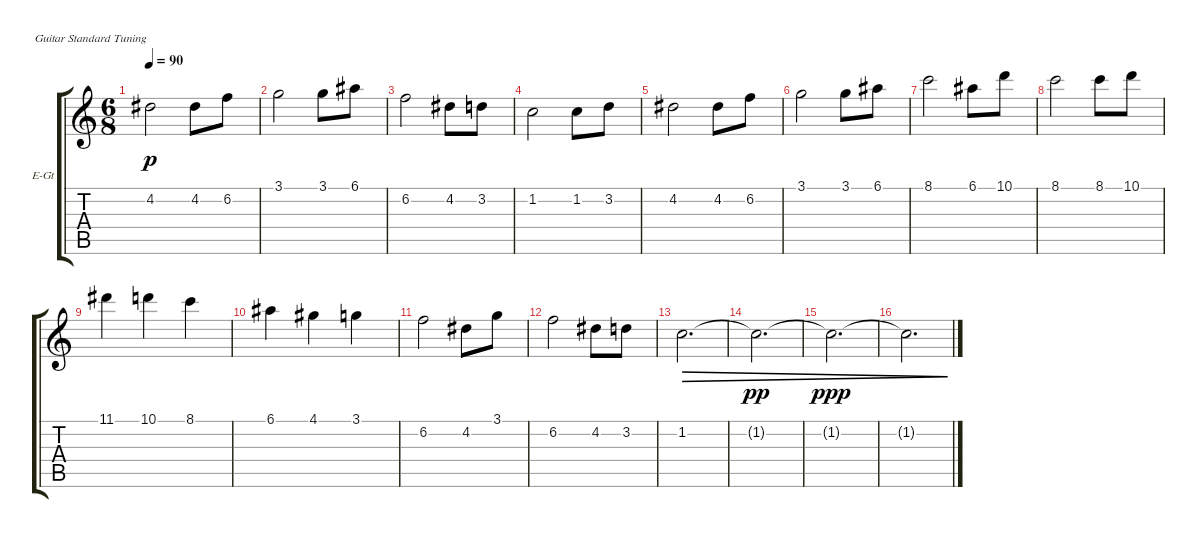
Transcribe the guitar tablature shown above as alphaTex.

\defaultSystemsLayout 4
\bracketExtendMode groupsimilarinstruments
\firstSystemTrackNameOrientation horizontal
\otherSystemsTrackNameOrientation horizontal
\track ("Electric Guitar" "E-Gt") {instrument distortionguitar}
\staff {score tabs}
\tuning (E4 B3 G3 D3 A2 E2)
\ts (6 8)
\tempo 90
\clef g2
\scale
0.333333
\ks c
4.2.2{dy p} 4.2.8 6.2.8 |
\scale
0.333333 3.1.2 3.1.8 6.1.8 |
\scale
0.333333 6.2.2 4.2.8 3.2.8 |
\scale
0.333333 1.2.2 1.2.8 3.2.8 |
\scale
0.333333 4.2.2 4.2.8 6.2.8 |
\scale
0.333333 3.1.2 3.1.8 6.1.8 |
\scale
0.333333 8.1.2 6.1.8 10.1.8 |
\scale
0.333333 8.1.2 8.1.8 10.1.8 |
\scale
0.333333 11.1.4 10.1.4 8.1.4 |
\scale
0.333333 6.1.4 4.1.4 3.1.4 |
6.2.2 4.2.8 3.1.8 |
6.2.2 4.2.8 3.2.8 |
1.2.2{d dec} |
1.2{t}.2{d dec dy pp} |
1.2{t}.2{d dec dy ppp} |
1.2{t}.2{d dec}
